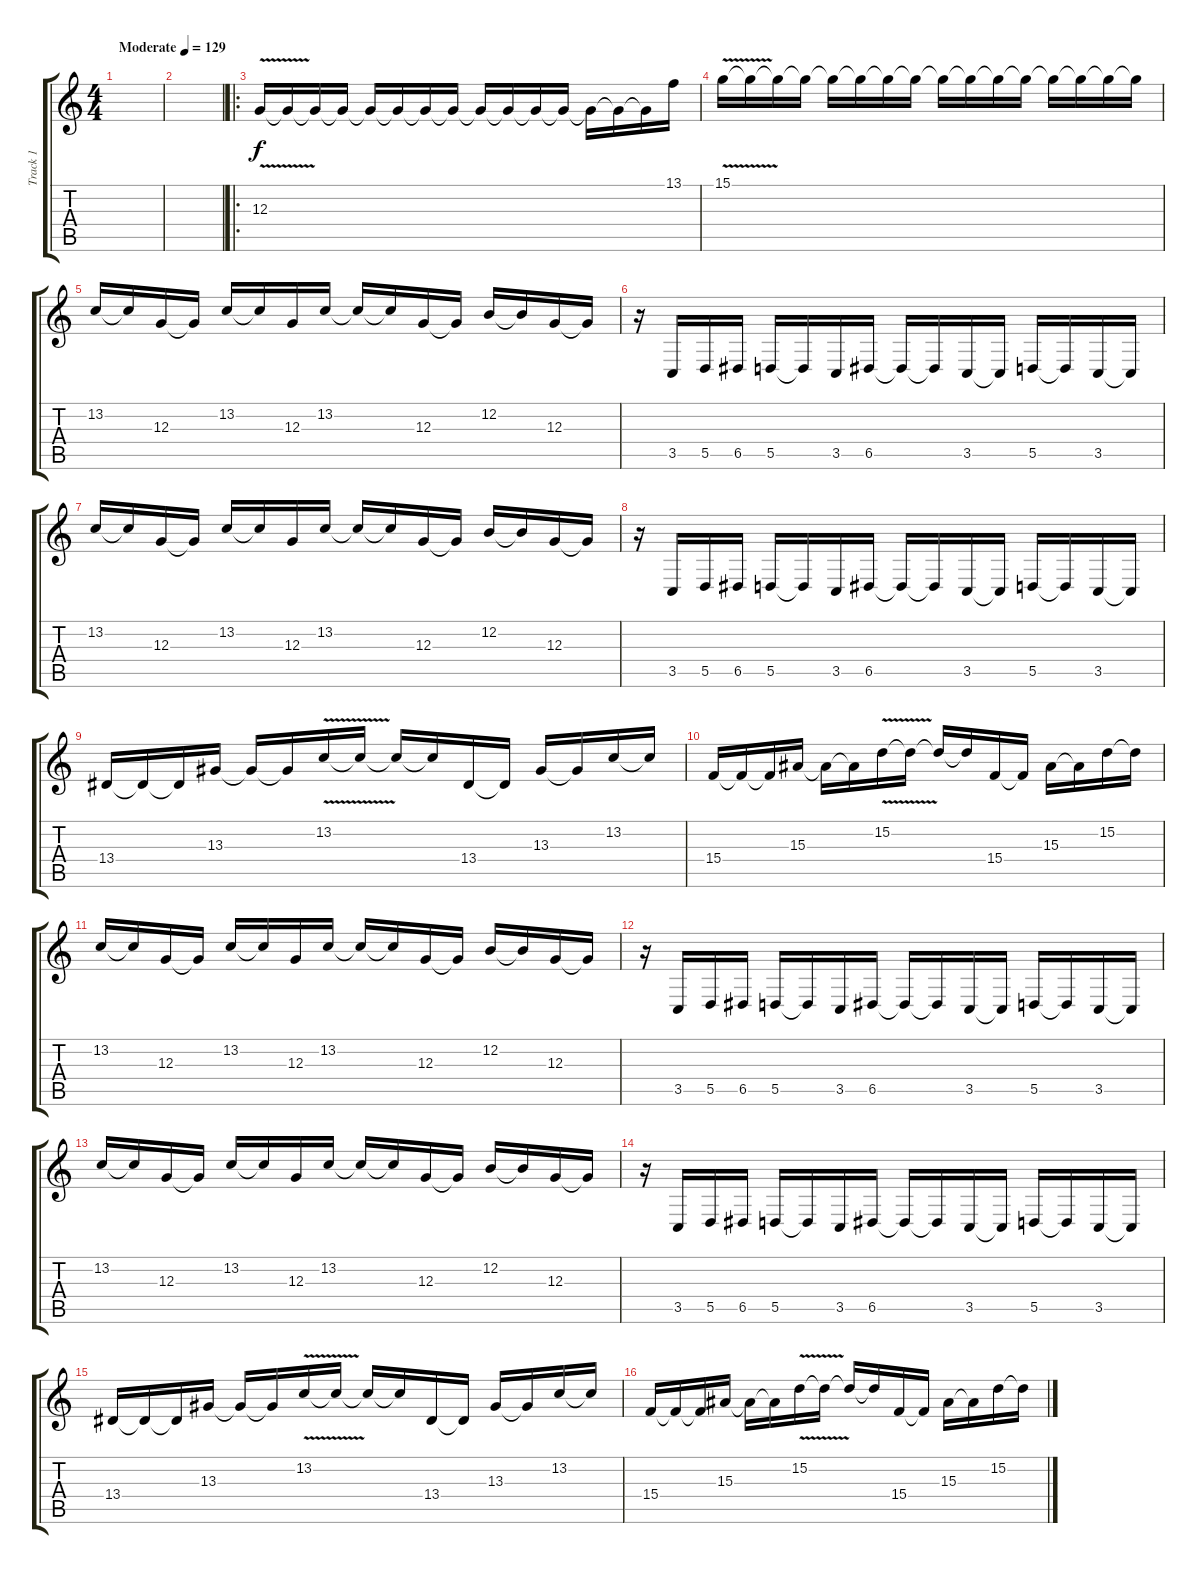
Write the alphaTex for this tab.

\track ("Track 1" "Track 1") {instrument lead5charang}
\staff {score tabs}
\tuning (E4 B3 G3 D3 A2 E2) {hide}
\ts (4 4)
\tempo (129 "Moderate")
\clef g2
\ks c
|
|
\ro
12.3{v}.16 12.3{t}.16 12.3{t}.16 12.3{t}.16 12.3{t}.16 12.3{t}.16 12.3{t}.16 12.3{t}.16 12.3{t}.16 12.3{t}.16 12.3{t}.16 12.3{t}.16 12.3{t}.16 12.3{t}.16 12.3{t}.16 13.1.16 |
15.1{v}.16 15.1{t}.16 15.1{t}.16 15.1{t}.16 15.1{t}.16 15.1{t}.16 15.1{t}.16 15.1{t}.16 15.1{t}.16 15.1{t}.16 15.1{t}.16 15.1{t}.16 15.1{t}.16 15.1{t}.16 15.1{t}.16 15.1{t}.16 |
13.2.16 13.2{t}.16 12.3.16 12.3{t}.16 13.2.16 13.2{t}.16 12.3.16 13.2.16 13.2{t}.16 13.2{t}.16 12.3.16 12.3{t}.16 12.2.16 12.2{t}.16 12.3.16 12.3{t}.16 |
r.16 3.5.16 5.5.16 6.5.16 5.5.16 5.5{t}.16 3.5.16 6.5.16 6.5{t}.16 6.5{t}.16 3.5.16 3.5{t}.16 5.5.16 5.5{t}.16 3.5.16 3.5{t}.16 |
13.2.16 13.2{t}.16 12.3.16 12.3{t}.16 13.2.16 13.2{t}.16 12.3.16 13.2.16 13.2{t}.16 13.2{t}.16 12.3.16 12.3{t}.16 12.2.16 12.2{t}.16 12.3.16 12.3{t}.16 |
r.16 3.5.16 5.5.16 6.5.16 5.5.16 5.5{t}.16 3.5.16 6.5.16 6.5{t}.16 6.5{t}.16 3.5.16 3.5{t}.16 5.5.16 5.5{t}.16 3.5.16 3.5{t}.16 |
13.4.16 13.4{t}.16 13.4{t}.16 13.3.16 13.3{t}.16 13.3{t}.16 13.2{v}.16 13.2{t}.16 13.2{t}.16 13.2{t}.16 13.4.16 13.4{t}.16 13.3.16 13.3{t}.16 13.2.16 13.2{t}.16 |
15.4.16 15.4{t}.16 15.4{t}.16 15.3.16 15.3{t}.16 15.3{t}.16 15.2{v}.16 15.2{t}.16 15.2{t}.16 15.2{t}.16 15.4.16 15.4{t}.16 15.3.16 15.3{t}.16 15.2.16 15.2{t}.16 |
13.2.16 13.2{t}.16 12.3.16 12.3{t}.16 13.2.16 13.2{t}.16 12.3.16 13.2.16 13.2{t}.16 13.2{t}.16 12.3.16 12.3{t}.16 12.2.16 12.2{t}.16 12.3.16 12.3{t}.16 |
r.16 3.5.16 5.5.16 6.5.16 5.5.16 5.5{t}.16 3.5.16 6.5.16 6.5{t}.16 6.5{t}.16 3.5.16 3.5{t}.16 5.5.16 5.5{t}.16 3.5.16 3.5{t}.16 |
13.2.16 13.2{t}.16 12.3.16 12.3{t}.16 13.2.16 13.2{t}.16 12.3.16 13.2.16 13.2{t}.16 13.2{t}.16 12.3.16 12.3{t}.16 12.2.16 12.2{t}.16 12.3.16 12.3{t}.16 |
r.16 3.5.16 5.5.16 6.5.16 5.5.16 5.5{t}.16 3.5.16 6.5.16 6.5{t}.16 6.5{t}.16 3.5.16 3.5{t}.16 5.5.16 5.5{t}.16 3.5.16 3.5{t}.16 |
13.4.16 13.4{t}.16 13.4{t}.16 13.3.16 13.3{t}.16 13.3{t}.16 13.2{v}.16 13.2{t}.16 13.2{t}.16 13.2{t}.16 13.4.16 13.4{t}.16 13.3.16 13.3{t}.16 13.2.16 13.2{t}.16 |
15.4.16 15.4{t}.16 15.4{t}.16 15.3.16 15.3{t}.16 15.3{t}.16 15.2{v}.16 15.2{t}.16 15.2{t}.16 15.2{t}.16 15.4.16 15.4{t}.16 15.3.16 15.3{t}.16 15.2.16 15.2{t}.16
